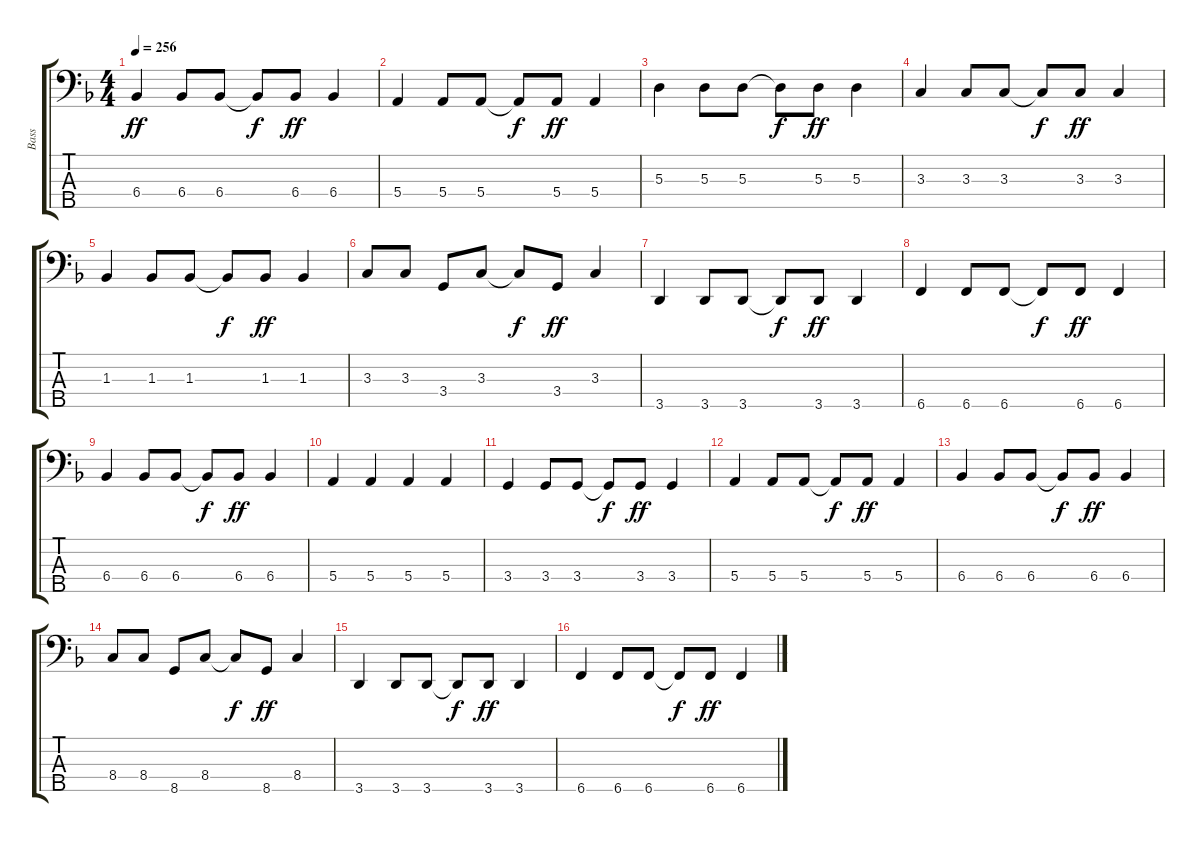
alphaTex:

\track ("Bass" "Bass") {instrument electricbasspick}
\staff {score tabs}
\tuning (G2 D2 A1 E1 B0) {hide}
\ts (4 4)
\tempo 256
\clef f4
\ks f
6.4.4{dy ff} 6.4.8 6.4.8 6.4{t}.8{dy f} 6.4.8{dy ff} 6.4.4 |
5.4.4 5.4.8 5.4.8 5.4{t}.8{dy f} 5.4.8{dy ff} 5.4.4 |
5.3.4 5.3.8 5.3.8 5.3{t}.8{dy f} 5.3.8{dy ff} 5.3.4 |
3.3.4 3.3.8 3.3.8 3.3{t}.8{dy f} 3.3.8{dy ff} 3.3.4 |
1.3.4 1.3.8 1.3.8 1.3{t}.8{dy f} 1.3.8{dy ff} 1.3.4 |
3.3.8 3.3.8 3.4.8 3.3.8 3.3{t}.8{dy f} 3.4.8{dy ff} 3.3.4 |
3.5.4 3.5.8 3.5.8 3.5{t}.8{dy f} 3.5.8{dy ff} 3.5.4 |
6.5.4 6.5.8 6.5.8 6.5{t}.8{dy f} 6.5.8{dy ff} 6.5.4 |
6.4.4 6.4.8 6.4.8 6.4{t}.8{dy f} 6.4.8{dy ff} 6.4.4 |
5.4.4 5.4.4 5.4.4 5.4.4 |
3.4.4 3.4.8 3.4.8 3.4{t}.8{dy f} 3.4.8{dy ff} 3.4.4 |
5.4.4 5.4.8 5.4.8 5.4{t}.8{dy f} 5.4.8{dy ff} 5.4.4 |
6.4.4 6.4.8 6.4.8 6.4{t}.8{dy f} 6.4.8{dy ff} 6.4.4 |
8.4.8 8.4.8 8.5.8 8.4.8 8.4{t}.8{dy f} 8.5.8{dy ff} 8.4.4 |
3.5.4 3.5.8 3.5.8 3.5{t}.8{dy f} 3.5.8{dy ff} 3.5.4 |
6.5.4 6.5.8 6.5.8 6.5{t}.8{dy f} 6.5.8{dy ff} 6.5.4
